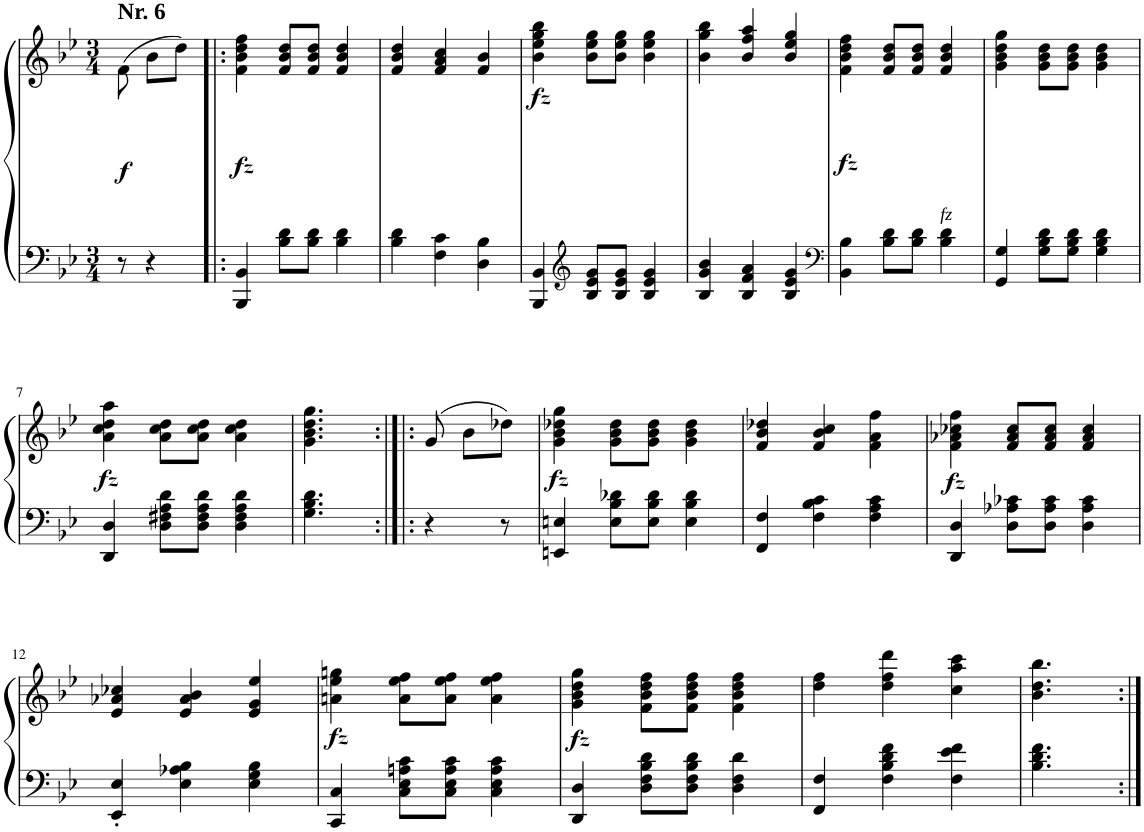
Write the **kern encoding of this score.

**kern	**kern	**dynam
*part1	*part1	*part1
*staff2	*staff1	*staff1/2
*I"Instrument 1	*	*
*clefF4	*clefG2	*
*k[b-e-]	*k[b-e-]	*
*B-:	*B-:	*
*M3/4	*M3/4	*
=	=	=
!	!LO:TX:a:B:t=Nr. 6	!
!	!	!LO:DY:b
8r	(>8f\	f
4r	8b-\L	.
.	8dd\J)	.
=1!|:	=1!|:	=1!|:
!	!	!LO:DY:b
4BBB-/ 4BB-/	4f\ 4b-\ 4dd\ 4ff\	fz
8B-\ 8d\L	8f/ 8b-/ 8dd/L	.
8B-\ 8d\J	8f/ 8b-/ 8dd/J	.
4B-\ 4d\	4f/ 4b-/ 4dd/	.
=2	=2	=2
4B-\ 4d\	4f/ 4b-/ 4dd/	.
4F\ 4c\	4f/ 4a/ 4cc/	.
4D\ 4B-\	4f/ 4b-/	.
=3	=3	=3
!	!	!LO:DY:b
4BBB-/ 4BB-/	4b-\ 4ee-\ 4gg\ 4bb-\	fz
*clefG2	*	*
8B-/ 8e-/ 8g/L	8b-\ 8ee-\ 8gg\L	.
8B-/ 8e-/ 8g/J	8b-\ 8ee-\ 8gg\J	.
4B-/ 4e-/ 4g/	4b-\ 4ee-\ 4gg\	.
=4	=4	=4
4B-/ 4g/ 4b-/	4b-\ 4gg\ 4bb-\	.
4B-/ 4f/ 4a/	4b-/ 4ff/ 4aa/	.
4B-/ 4e-/ 4g/	4b-/ 4ee-/ 4gg/	.
=5	=5	=5
*clefF4	*	*
!	!	!LO:DY:b
4BB-\ 4B-\	4f\ 4b-\ 4dd\ 4ff\	fz
8B-\ 8d\L	8f/ 8b-/ 8dd/L	.
8B-\ 8d\J	8f/ 8b-/ 8dd/J	.
!	!LO:TX:b:i:t=fz	!
4B-\ 4d\	4f/ 4b-/ 4dd/	.
=6	=6	=6
4GG/ 4G/	4g\ 4b-\ 4dd\ 4gg\	.
8G\ 8B-\ 8d\L	8g\ 8b-\ 8dd\L	.
8G\ 8B-\ 8d\J	8g\ 8b-\ 8dd\J	.
4G\ 4B-\ 4d\	4g\ 4b-\ 4dd\	.
!!LO:LB:g=z
=7	=7	=7
!	!	!LO:DY:b
4DD/ 4D/	4a\ 4cc\ 4dd\ 4aa\	fz
8D\ 8F#X\ 8A\ 8d\L	8a\ 8cc\ 8dd\L	.
8D\ 8F#\ 8A\ 8d\J	8a\ 8cc\ 8dd\J	.
4D\ 4F#\ 4A\ 4d\	4a\ 4cc\ 4dd\	.
=8	=8	=8
4.G\ 4.B-\ 4.d\	4.g\ 4.b-\ 4.dd\ 4.gg\	.
=8X1:|!|:	=8X1:|!|:	=8X1:|!|:
4r	(8g/	.
.	8b-\L	.
8r	8dd-X\J)	.
=9	=9	=9
!	!	!LO:DY:b
4EEn/ 4En/	4g\ 4b-\ 4dd-X\ 4gg\	fz
8E\ 8B-\ 8d-X\L	8g\ 8b-\ 8dd-\L	.
8E\ 8B-\ 8d-\J	8g\ 8b-\ 8dd-\J	.
4E\ 4B-\ 4d-\	4g\ 4b-\ 4dd-\	.
=10	=10	=10
4FF/ 4F/	4f/ 4b-/ 4dd-X/	.
4F\ 4B-\ 4c\	4f/ 4b-/ 4cc/	.
4F\ 4A\ 4c\	4f\ 4a\ 4ff\	.
=11	=11	=11
!	!	!LO:DY:b
4DD/ 4D/	4f\ 4a-X\ 4cc-X\ 4ff\	fz
8D\ 8A-X\ 8c-X\L	8f/ 8a-/ 8cc-/L	.
8D\ 8A-\ 8c-\J	8f/ 8a-/ 8cc-/J	.
4D\ 4A-\ 4c-\	4f/ 4a-/ 4cc-/	.
!!LO:LB:g=z
=12	=12	=12
4EE-/' 4E-/'	4e-/ 4a-X/ 4cc-X/	.
4E-\ 4A-X\ 4B-\	4e-/ 4a-/ 4b-/	.
4E-\ 4G\ 4B-\	4e-/ 4g/ 4ee-/	.
=13	=13	=13
!	!	!LO:DY:b
4CC/ 4C/	4an\ 4ee-\ 4ggn\	fz
8C\ 8E-\ 8An\ 8c\L	8a\ 8ee-\ 8ff\L	.
8C\ 8E-\ 8A\ 8c\J	8a\ 8ee-\ 8ff\J	.
4C\ 4E-\ 4A\ 4c\	4a\ 4ee-\ 4ff\	.
=14	=14	=14
!	!	!LO:DY:b
4DD/ 4D/	4g\ 4b-\ 4dd\ 4gg\	fz
8D\ 8F\ 8B-\ 8d\L	8f\ 8b-\ 8dd\ 8ff\L	.
8D\ 8F\ 8B-\ 8d\J	8f\ 8b-\ 8dd\ 8ff\J	.
4D\ 4F\ 4d\	4f\ 4b-\ 4dd\ 4ff\	.
=15	=15	=15
4FF/ 4F/	4dd\ 4ff\	.
4F\ 4B-\ 4d\ 4f\	4dd\ 4ff\ 4ddd\	.
4F\ 4e-\ 4f\	4cc\ 4aa\ 4ccc\	.
=16	=16	=16
4.B-\ 4.d\ 4.f\	4.b-\ 4.dd\ 4.bb-\	.
=:|!	=:|!	=:|!
*-	*-	*-
